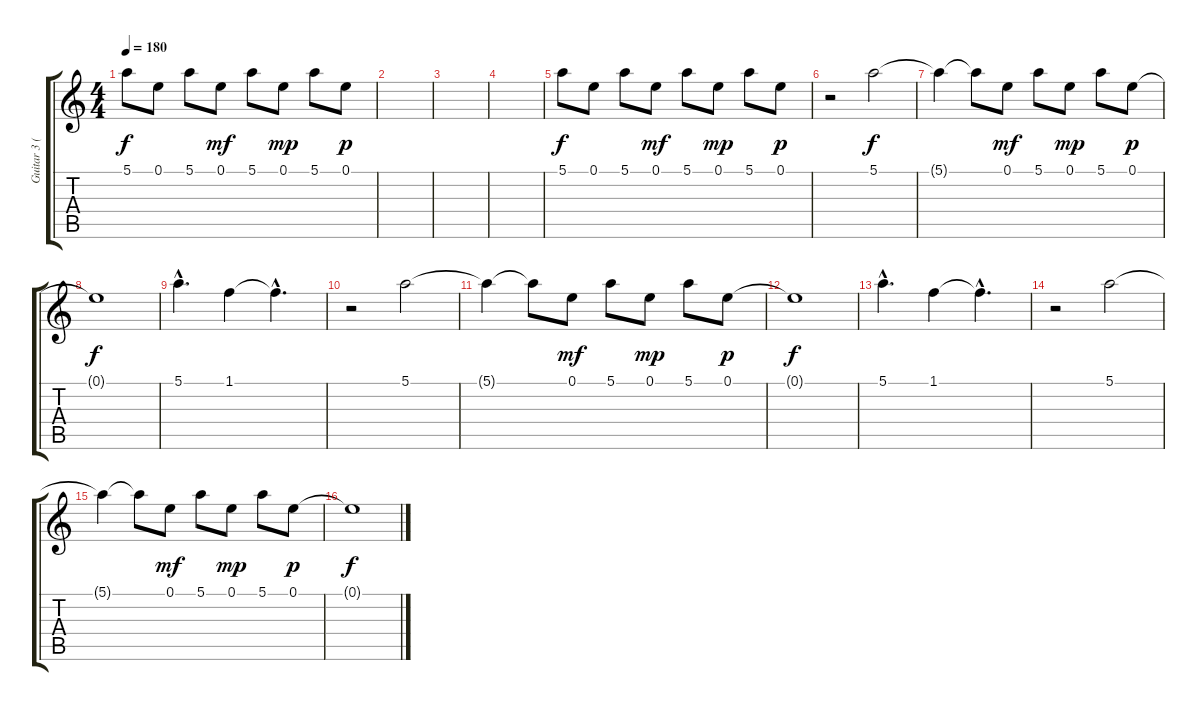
\track ("Guitar 3 (Space Effects)" "Guitar 3 (") {instrument electricguitarjazz}
\staff {score tabs}
\tuning (E4 B3 G3 D3 A2 E2) {hide}
\ts (4 4)
\tempo 180
\clef g2
\ks c
5.1.8{dy f} 0.1.8 5.1.8 0.1.8{dy mf} 5.1.8 0.1.8{dy mp} 5.1.8 0.1.8{dy p} |
|
|
|
5.1.8{dy f} 0.1.8 5.1.8 0.1.8{dy mf} 5.1.8 0.1.8{dy mp} 5.1.8 0.1.8{dy p} |
r.2 5.1.2{dy f} |
5.1{t}.4 5.1{t}.8 0.1.8{dy mf} 5.1.8 0.1.8{dy mp} 5.1.8 0.1.8{dy p} |
0.1{t}.1{dy f} |
5.1{hac}.4{d} 1.1.4 1.1{hac t}.4{d} |
r.2 5.1.2 |
5.1{t}.4 5.1{t}.8 0.1.8{dy mf} 5.1.8 0.1.8{dy mp} 5.1.8 0.1.8{dy p} |
0.1{t}.1{dy f} |
5.1{hac}.4{d} 1.1.4 1.1{hac t}.4{d} |
r.2 5.1.2 |
5.1{t}.4 5.1{t}.8 0.1.8{dy mf} 5.1.8 0.1.8{dy mp} 5.1.8 0.1.8{dy p} |
0.1{t}.1{dy f}
